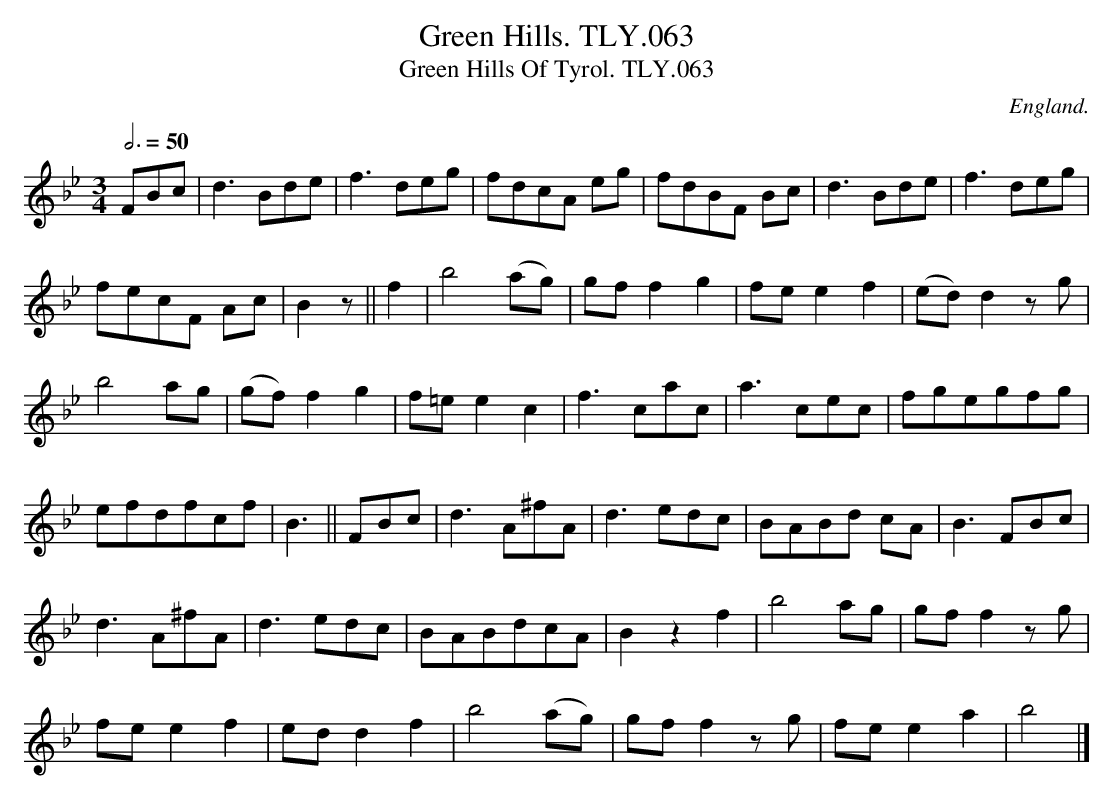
X:1
T:Green Hills. TLY.063
T:Green Hills Of Tyrol. TLY.063
M:3/4
L:1/8
Q:3/4=50
O:England.
K:Bb
FBc|d3 Bde|f3 deg| fdcA eg| fdBF Bc| d3 Bde|f3 deg|
fecF Ac| B2 z||f2| b4 (ag)| gf f2 g2| fe e2f2| (ed) d2 z g|
b4 ag| (gf) f2 g2| f=e e2 c2| f3 cac|  a3 cec| fgegfg|
efdfcf| B3||FBc|d3 A^fA| d3 edc| BABd cA| B3 FBc|
d3 A^fA| d3 edc| BABdcA| B2 z2 f2|b4 ag| gf f2 z g|
fe e2f2| ed d2 f2| b4 (ag)| gf f2 z g| fe e2 a2| b4|]
